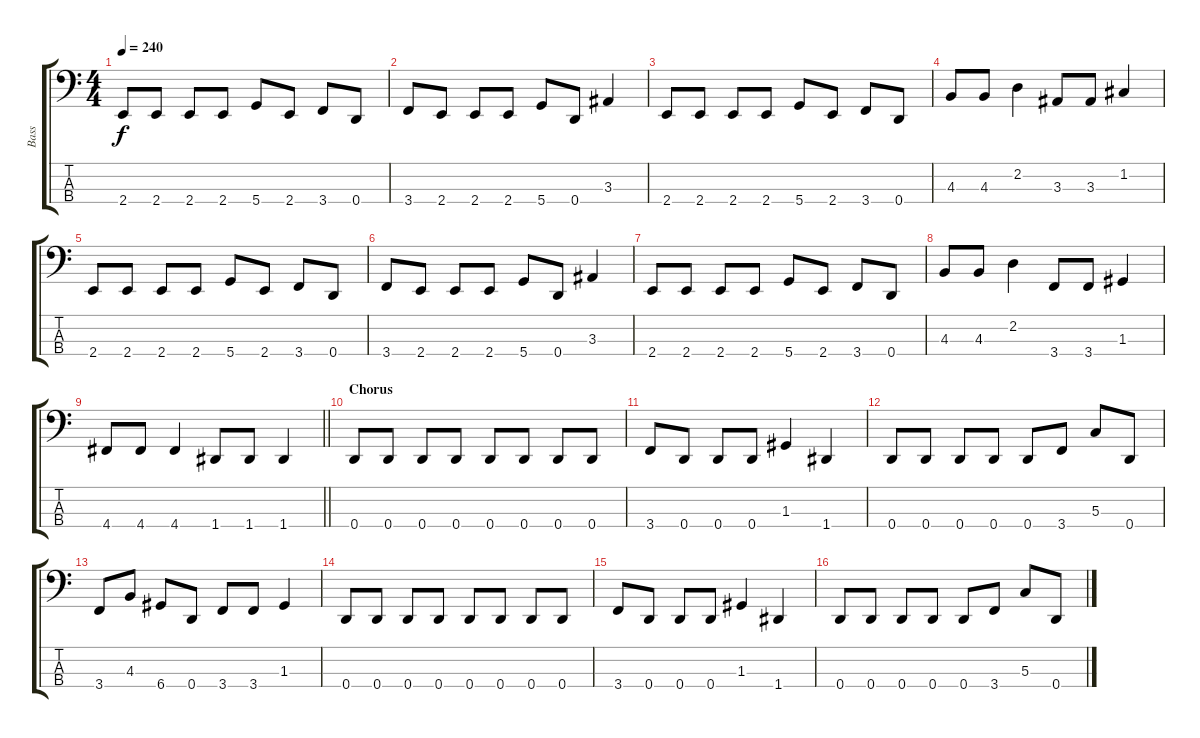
\track ("Bass" "Bass") {instrument electricbasspick}
\staff {score tabs}
\tuning (F2 C2 G1 D1) {hide}
\ts (4 4)
\tempo 240
\clef f4
\ks c
2.4.8{dy f} 2.4.8 2.4.8 2.4.8 5.4.8 2.4.8 3.4.8 0.4.8 |
3.4.8 2.4.8 2.4.8 2.4.8 5.4.8 0.4.8 3.3.4 |
2.4.8 2.4.8 2.4.8 2.4.8 5.4.8 2.4.8 3.4.8 0.4.8 |
4.3.8 4.3.8 2.2.4 3.3.8 3.3.8 1.2.4 |
2.4.8 2.4.8 2.4.8 2.4.8 5.4.8 2.4.8 3.4.8 0.4.8 |
3.4.8 2.4.8 2.4.8 2.4.8 5.4.8 0.4.8 3.3.4 |
2.4.8 2.4.8 2.4.8 2.4.8 5.4.8 2.4.8 3.4.8 0.4.8 |
4.3.8 4.3.8 2.2.4 3.4.8 3.4.8 1.3.4 |
\barLineRight lightlight
4.4.8 4.4.8 4.4.4 1.4.8 1.4.8 1.4.4 |
\section ("" "Chorus")
0.4.8 0.4.8 0.4.8 0.4.8 0.4.8 0.4.8 0.4.8 0.4.8 |
3.4.8 0.4.8 0.4.8 0.4.8 1.3.4 1.4.4 |
0.4.8 0.4.8 0.4.8 0.4.8 0.4.8 3.4.8 5.3.8 0.4.8 |
3.4.8 4.3.8 6.4.8 0.4.8 3.4.8 3.4.8 1.3.4 |
0.4.8 0.4.8 0.4.8 0.4.8 0.4.8 0.4.8 0.4.8 0.4.8 |
3.4.8 0.4.8 0.4.8 0.4.8 1.3.4 1.4.4 |
0.4.8 0.4.8 0.4.8 0.4.8 0.4.8 3.4.8 5.3.8 0.4.8
